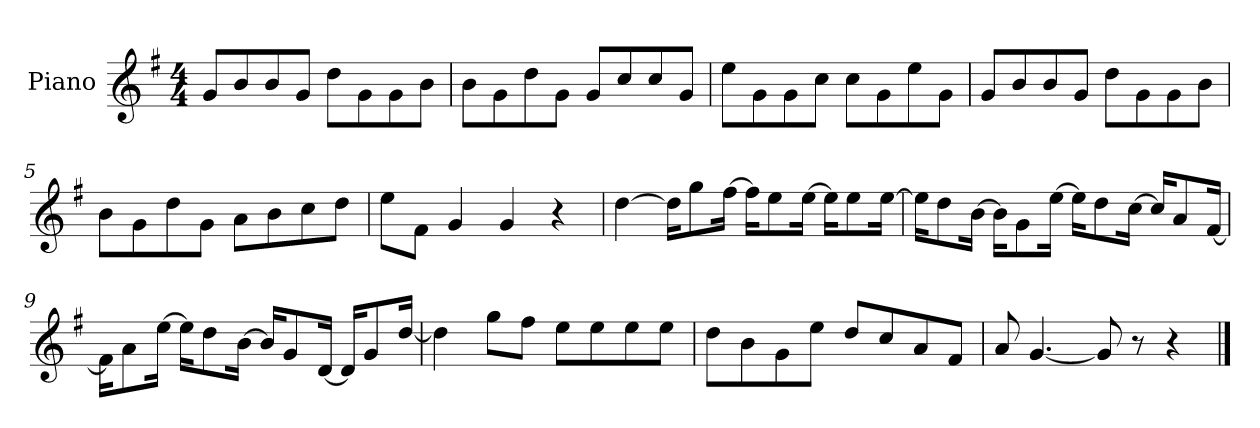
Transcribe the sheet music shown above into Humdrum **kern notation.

**kern
*part1
*staff1
*I"Piano
*I'P-no
*clefG2
*k[f#]
*M4/4
*MM90
=1
8g/L
8b/
8b/
8g/J
8dd\L
8g\
8g\
8b\J
=2
8b\L
8g\
8dd\
8g\J
8g/L
8cc/
8cc/
8g/J
=3
8ee\L
8g\
8g\
8cc\J
8cc\L
8g\
8ee\
8g\J
=4
8g/L
8b/
8b/
8g/J
8dd\L
8g\
8g\
8b\J
=5
8b\L
8g\
8dd\
8g\J
8a\L
8b\
8cc\
8dd\J
!!LO:LB:g=z
=6
8ee\L
8f#\J
4g/
4g/
4r
=7
[4dd\
16dd\KL]
8gg\
[16ff#\Jk
16ff#\KL]
8ee\
[16ee\Jk
16ee\KL]
8ee\
[16ee\Jk
=8
16ee\KL]
8dd\
[16b\Jk
16b\KL]
8g\
[16ee\Jk
16ee\KL]
8dd\
[16cc\Jk
16cc/KL]
8a/
[16f#/Jk
=9
16f#\KL]
8a\
[16ee\Jk
16ee\KL]
8dd\
[16b\Jk
16b/KL]
8g/
[16d/Jk
16d/KL]
8g/
[16dd/Jk
!!LO:LB:g=z
=10
4dd\]
8gg\L
8ff#\J
8ee\L
8ee\
8ee\
8ee\J
=11
8dd\L
8b\
8g\
8ee\J
8dd/L
8cc/
8a/
8f#/J
=12
8a/
[4.g/
8g/]
8r
4r
==
*-
